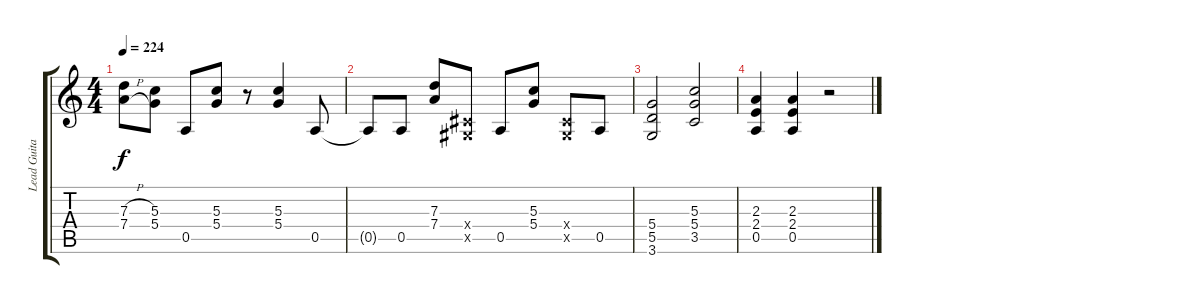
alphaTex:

\track ("Lead Guitar" "Lead Guita") {instrument distortionguitar}
\staff {score tabs}
\tuning (E4 B3 G3 D3 A2 E2) {hide}
\ts (4 4)
\tempo 224
\clef g2
\ks c
(7.3{h} 7.4{h}).8{dy f} (5.3 5.4).8 0.5.8 (5.3 5.4).8 r.8 (5.3 5.4).4 0.5.8 |
0.5{t}.8 0.5.8 (7.3 7.4).8 (-1.4{x} -1.5{x}).8 0.5.8 (5.3 5.4).8 (-1.4{x} -1.5{x}).8 0.5.8 |
(5.4 5.5 3.6).2 (5.3 5.4 3.5).2 |
(2.3 2.4 0.5).4 (2.3 2.4 0.5).4 r.2
